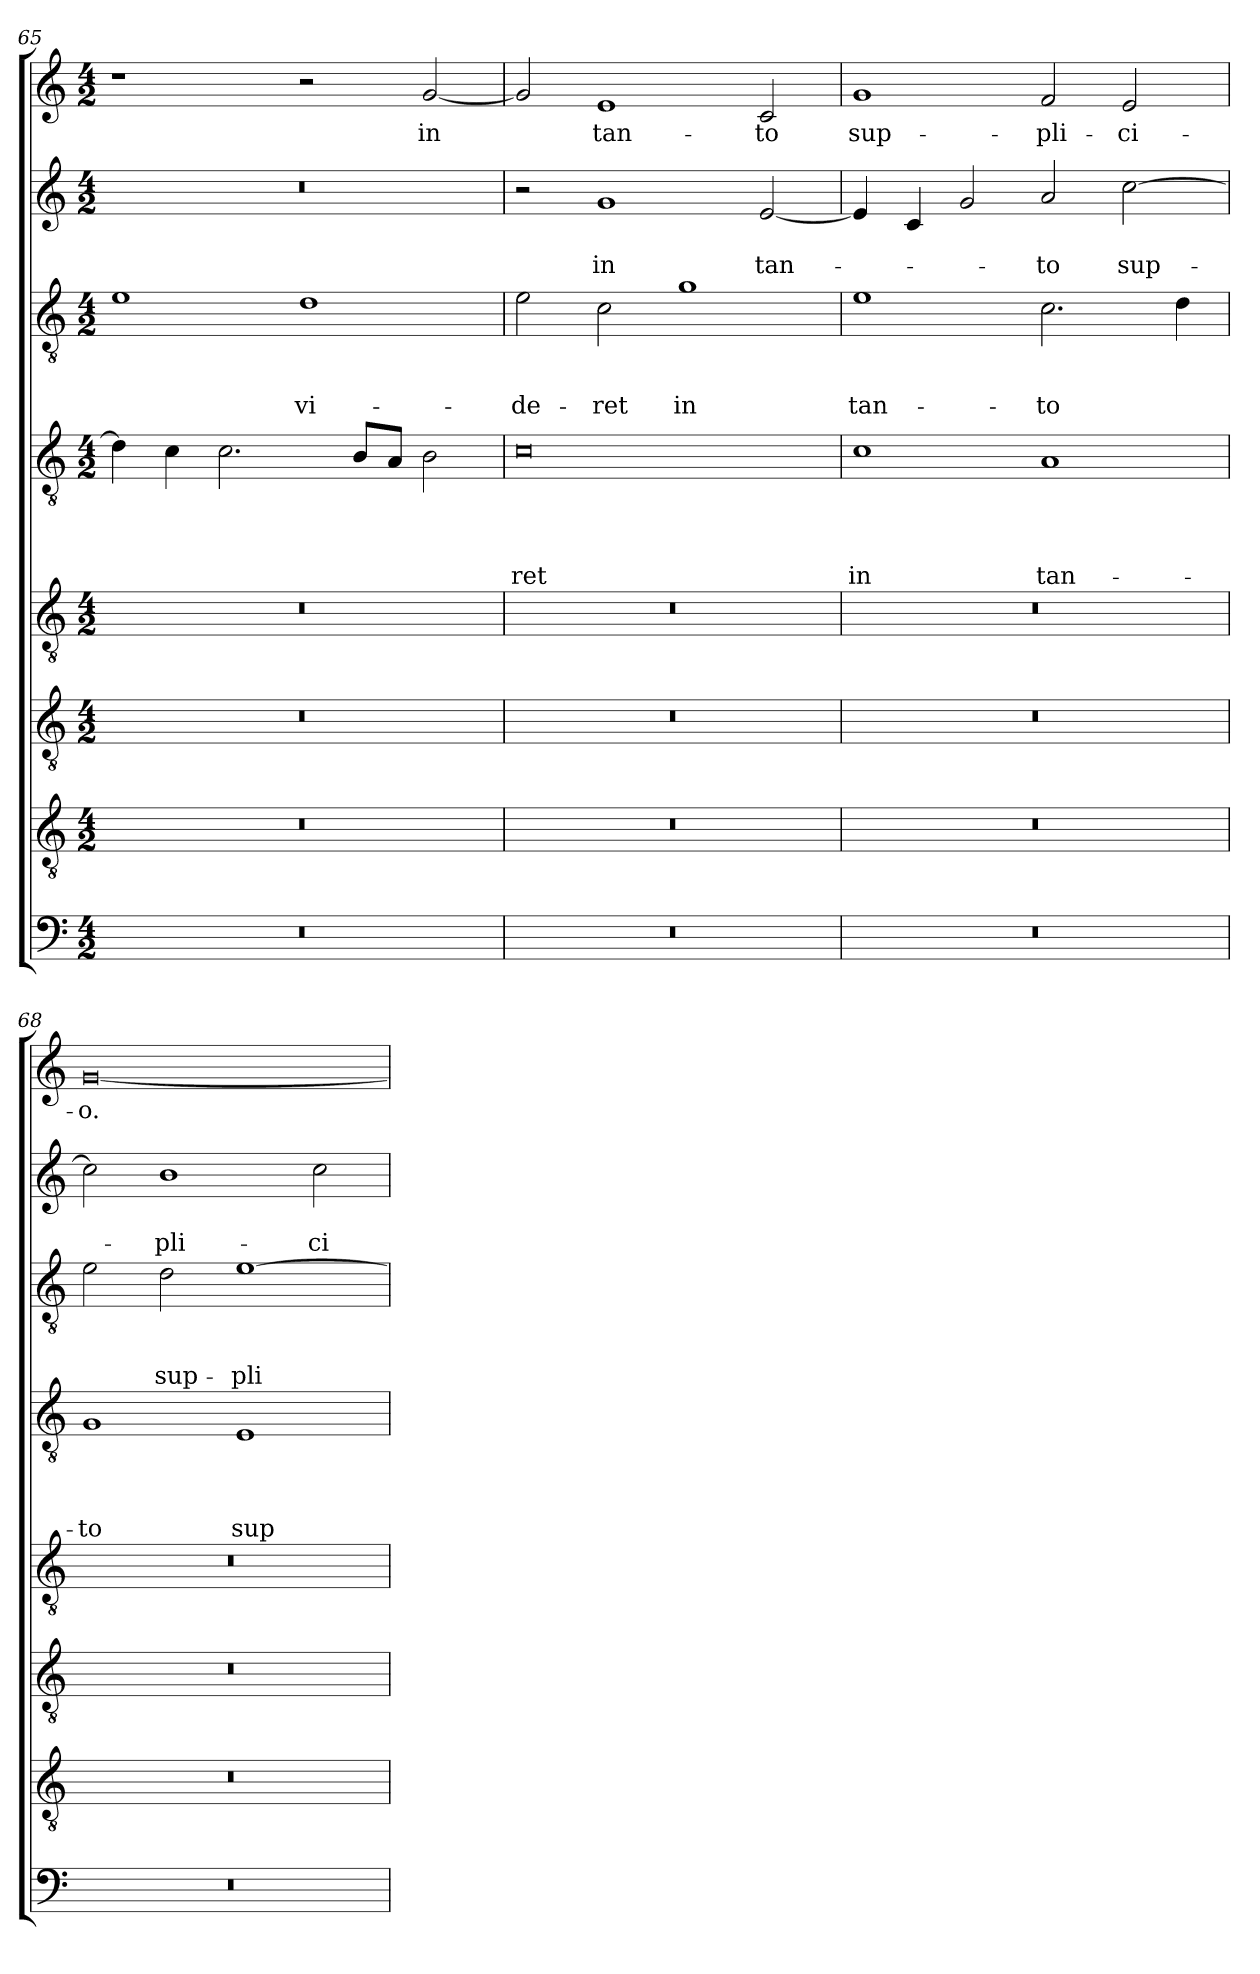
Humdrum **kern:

**kern	**kern	**kern	**kern	**kern	**text	**text	**text	**text	**kern	**text	**text	**text	**kern	**text	**text	**kern	**text
*part8	*part7	*part6	*part5	*part4	*part4	*part4	*part4	*part4	*part3	*part3	*part3	*part3	*part2	*part2	*part2	*part1	*part1
*staff8	*staff7	*staff6	*staff5	*staff4	*staff4	*staff4	*staff4	*staff4	*staff3	*staff3	*staff3	*staff3	*staff2	*staff2	*staff2	*staff1	*staff1
*clefF4	*clefGv2	*clefGv2	*clefGv2	*clefGv2	*	*	*	*	*clefGv2	*	*	*	*clefG2	*	*	*clefG2	*
*k[]	*k[]	*k[]	*k[]	*k[]	*	*	*	*	*k[]	*	*	*	*k[]	*	*	*k[]	*
*a:	*a:	*a:	*a:	*a:	*	*	*	*	*a:	*	*	*	*a:	*	*	*a:	*
*M4/2	*M4/2	*M4/2	*M4/2	*M4/2	*	*	*	*	*M4/2	*	*	*	*M4/2	*	*	*M4/2	*
=65	=65	=65	=65	=65	=65	=65	=65	=65	=65	=65	=65	=65	=65	=65	=65	=65	=65
0r	0r	0r	0r	4d\]	.	.	.	.	1e	.	.	.	0r	.	.	1r	.
.	.	.	.	4c\	.	.	.	.	.	.	.	.	.	.	.	.	.
.	.	.	.	2.c\	.	.	.	.	.	.	.	.	.	.	.	.	.
!	!	!	!	!	!	!	!	!	!	!	!	!LO:LY:b	!	!	!	!	!
.	.	.	.	.	.	.	.	.	1d	.	.	vi-	.	.	.	2r	.
.	.	.	.	8B/L	.	.	.	.	.	.	.	.	.	.	.	.	.
.	.	.	.	8A/J	.	.	.	.	.	.	.	.	.	.	.	.	.
!	!	!	!	!	!	!	!	!	!	!	!	!	!	!	!	!	!LO:LY:b
.	.	.	.	2B\	.	.	.	.	.	.	.	.	.	.	.	[2g/	in
=66	=66	=66	=66	=66	=66	=66	=66	=66	=66	=66	=66	=66	=66	=66	=66	=66	=66
!	!	!	!	!	!	!	!	!LO:LY:b	!	!	!	!LO:LY:b	!	!	!	!	!
0r	0r	0r	0r	0c	.	.	.	-ret	2e\	.	.	-de-	2r	.	.	2g/]	.
!	!	!	!	!	!	!	!	!	!	!	!	!LO:LY:b	!	!	!LO:LY:b	!	!LO:LY:b
.	.	.	.	.	.	.	.	.	2c\	.	.	-ret	1g	.	in	1e	tan-
!	!	!	!	!	!	!	!	!	!	!	!	!LO:LY:b	!	!	!	!	!
.	.	.	.	.	.	.	.	.	1g	.	.	in	.	.	.	.	.
!	!	!	!	!	!	!	!	!	!	!	!	!	!	!	!LO:LY:b	!	!LO:LY:b
.	.	.	.	.	.	.	.	.	.	.	.	.	[2e/	.	tan-	2c/	-to
=67	=67	=67	=67	=67	=67	=67	=67	=67	=67	=67	=67	=67	=67	=67	=67	=67	=67
!	!	!	!	!	!	!	!	!LO:LY:b	!	!	!	!LO:LY:b	!	!	!	!	!LO:LY:b
0r	0r	0r	0r	1c	.	.	.	in	1e	.	.	tan-	4e/]	.	.	1g	sup-
.	.	.	.	.	.	.	.	.	.	.	.	.	4c/	.	.	.	.
.	.	.	.	.	.	.	.	.	.	.	.	.	2g/	.	.	.	.
!	!	!	!	!	!	!	!	!LO:LY:b	!	!	!	!LO:LY:b	!	!	!LO:LY:b	!	!LO:LY:b
.	.	.	.	1A	.	.	.	tan-	2.c\	.	.	-to	2a/	.	-to	2f/	-pli-
!	!	!	!	!	!	!	!	!	!	!	!	!	!	!	!LO:LY:b	!	!LO:LY:b
.	.	.	.	.	.	.	.	.	.	.	.	.	[2cc\	.	sup-	2e/	-ci-
.	.	.	.	.	.	.	.	.	4d\	.	.	.	.	.	.	.	.
=68	=68	=68	=68	=68	=68	=68	=68	=68	=68	=68	=68	=68	=68	=68	=68	=68	=68
!	!	!	!	!	!	!	!	!LO:LY:b	!	!	!	!	!	!	!	!	!LO:LY:b
0r	0r	0r	0r	1G	.	.	.	-to	2e\	.	.	.	2cc\]	.	.	[0g	-o.
!	!	!	!	!	!	!	!	!	!	!	!	!LO:LY:b	!	!	!LO:LY:b	!	!
.	.	.	.	.	.	.	.	.	2d\	.	.	sup-	1b	.	-pli-	.	.
!	!	!	!	!	!	!	!	!LO:LY:b	!	!	!	!LO:LY:b	!	!	!	!	!
.	.	.	.	1E	.	.	.	sup-	[1e	.	.	-pli-	.	.	.	.	.
!	!	!	!	!	!	!	!	!	!	!	!	!	!	!	!LO:LY:b	!	!
.	.	.	.	.	.	.	.	.	.	.	.	.	2cc\	.	-ci-	.	.
=	=	=	=	=	=	=	=	=	=	=	=	=	=	=	=	=	=
*-	*-	*-	*-	*-	*-	*-	*-	*-	*-	*-	*-	*-	*-	*-	*-	*-	*-
